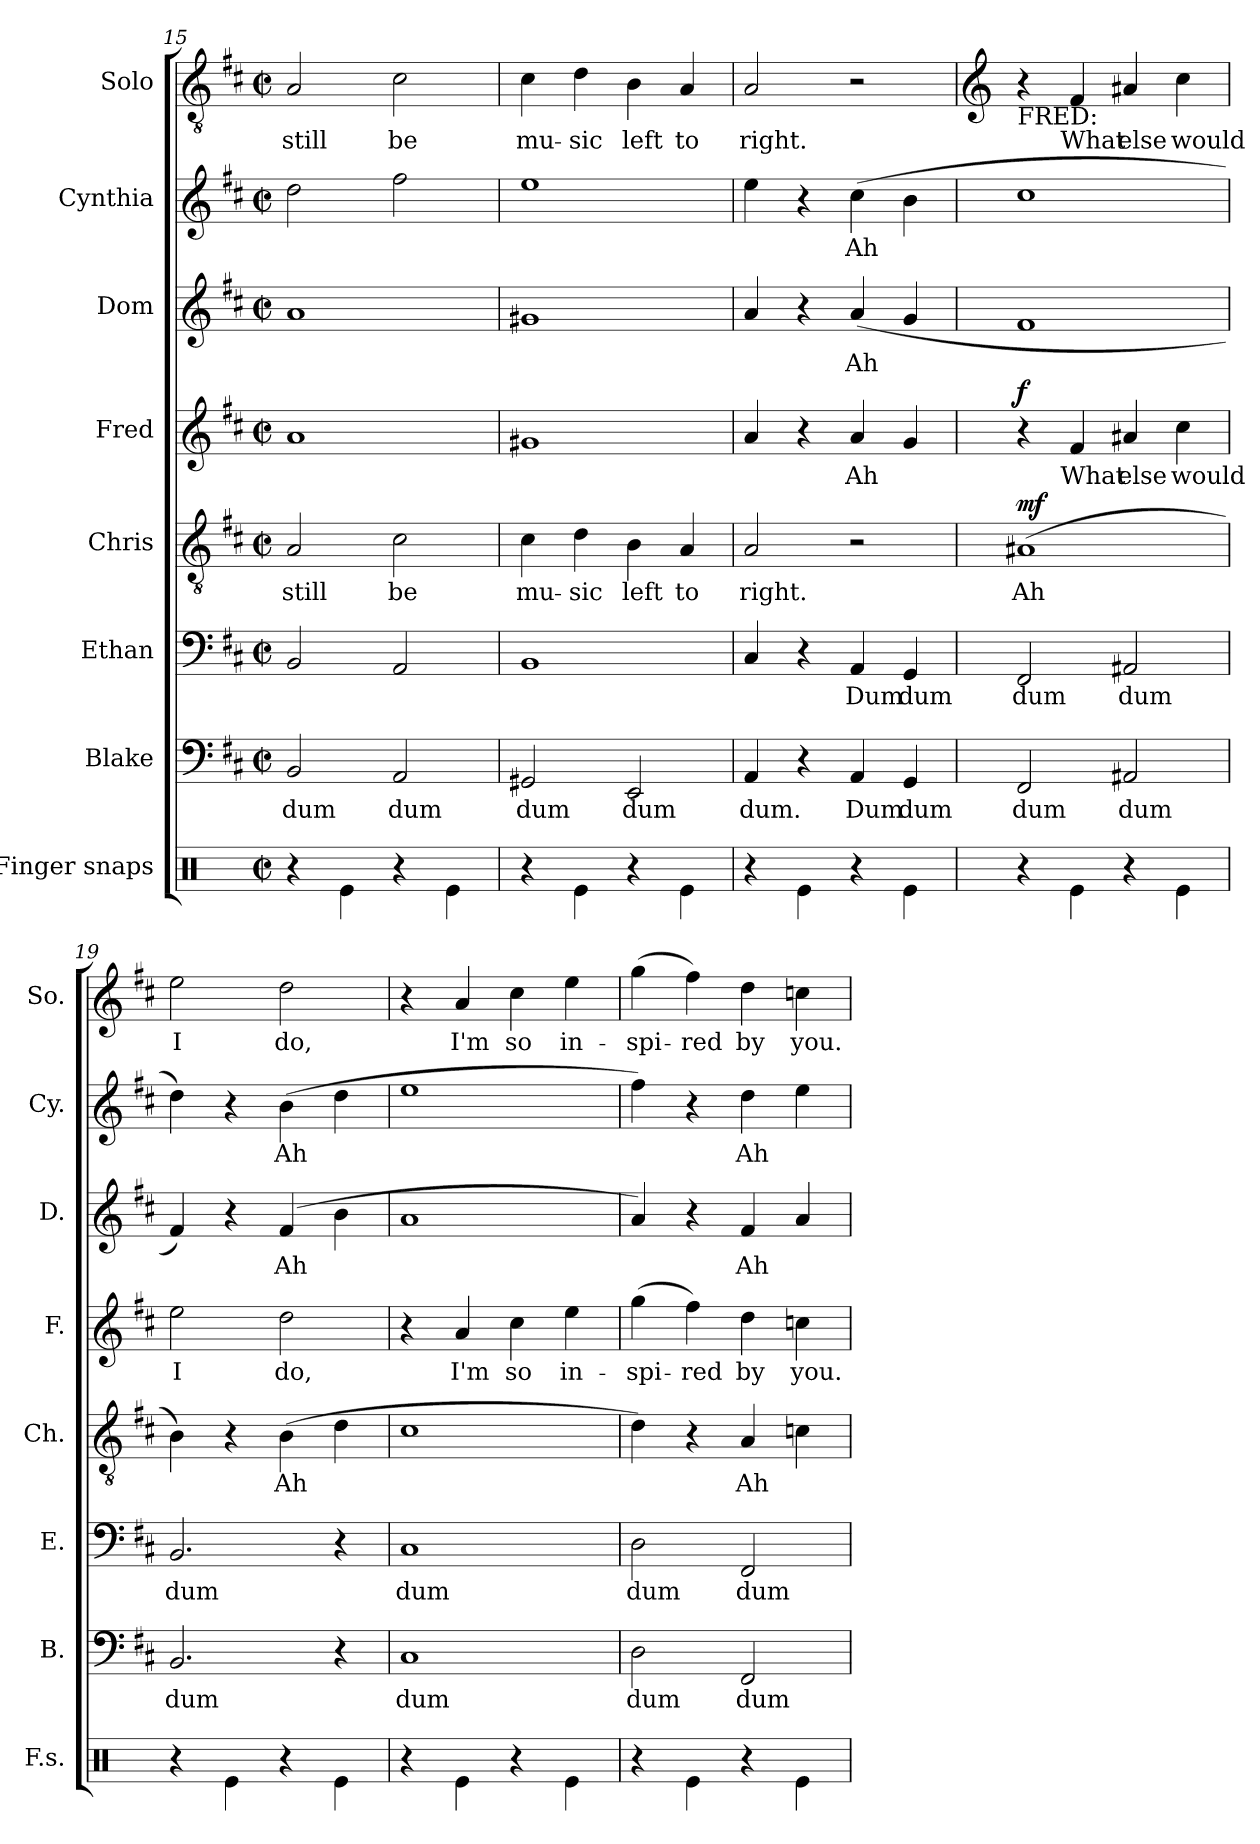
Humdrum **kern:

**kern	**kern	**text	**kern	**text	**kern	**text	**dynam	**kern	**text	**dynam	**kern	**text	**kern	**text	**kern	**text
*part8	*part7	*part7	*part6	*part6	*part5	*part5	*part5	*part4	*part4	*part4	*part3	*part3	*part2	*part2	*part1	*part1
*staff8	*staff7	*staff7	*staff6	*staff6	*staff5	*staff5	*staff5	*staff4	*staff4	*staff4	*staff3	*staff3	*staff2	*staff2	*staff1	*staff1
*I"Finger snaps	*I"Blake	*	*I"Ethan	*	*I"Chris	*	*	*I"Fred	*	*	*I"Dom	*	*I"Cynthia	*	*I"Solo	*
*I'F.s.	*I'B.	*	*I'E.	*	*I'Ch.	*	*	*I'F.	*	*	*I'D.	*	*I'Cy.	*	*I'So.	*
*clefX	*clefF4	*	*clefF4	*	*clefGv2	*	*	*clefG2	*	*	*clefG2	*	*clefG2	*	*clefGv2	*
*k[]	*k[f#c#]	*	*k[f#c#]	*	*k[f#c#]	*	*	*k[f#c#]	*	*	*k[f#c#]	*	*k[f#c#]	*	*k[f#c#]	*
*M2/2	*M2/2	*	*M2/2	*	*M2/2	*	*	*M2/2	*	*	*M2/2	*	*M2/2	*	*M2/2	*
*met(c|)	*met(c|)	*	*met(c|)	*	*met(c|)	*	*	*met(c|)	*	*	*met(c|)	*	*met(c|)	*	*met(c|)	*
=15	=15	=15	=15	=15	=15	=15	=15	=15	=15	=15	=15	=15	=15	=15	=15	=15
4r	2BB/	dum	2BB/	.	2A/	still	.	1a	.	.	1a	.	2dd\	.	2A/	still
4Re\	.	.	.	.	.	.	.	.	.	.	.	.	.	.	.	.
4r	2AA/	dum	2AA/	.	2c#\	be	.	.	.	.	.	.	2ff#\	.	2c#\	be
4Re\	.	.	.	.	.	.	.	.	.	.	.	.	.	.	.	.
=16	=16	=16	=16	=16	=16	=16	=16	=16	=16	=16	=16	=16	=16	=16	=16	=16
4r	2GG#X/	dum	1BB	.	4c#\	mu-	.	1g#X	.	.	1g#X	.	1ee	.	4c#\	mu-
4Re\	.	.	.	.	4d\	-sic	.	.	.	.	.	.	.	.	4d\	-sic
4r	2EE/	dum	.	.	4B\	left	.	.	.	.	.	.	.	.	4B\	left
4Re\	.	.	.	.	4A/	to	.	.	.	.	.	.	.	.	4A/	to
=17	=17	=17	=17	=17	=17	=17	=17	=17	=17	=17	=17	=17	=17	=17	=17	=17
4r	4AA/	dum.	4C#/	.	2A/	right.	.	4a/	.	.	4a/	.	4ee\	.	2A/	right.
4Re\	4r	.	4r	.	.	.	.	4r	.	.	4r	.	4r	.	.	.
4r	4AA/	Dum	4AA/	Dum	2r	.	.	4a/	Ah	.	(4a/	Ah	(4cc#\	Ah	2r	.
4Re\	4GG/	dum	4GG/	dum	.	.	.	4g/	.	.	4g/	.	4b\	.	.	.
!!LO:PB:g=z
=18	=18	=18	=18	=18	=18	=18	=18	=18	=18	=18	=18	=18	=18	=18	=18	=18
*	*	*	*	*	*	*	*	*	*	*	*	*	*	*	*clefG2	*
!	!	!	!	!	!	!	!	!	!	!	!	!	!	!	!LO:TX:b:t=FRED&colon;	!
!	!	!	!	!	!	!	!LO:DY:b	!	!	!LO:DY:b	!	!	!	!	!	!
4r	2FF#/	dum	2FF#/	dum	(1A#X	Ah	mf	4r	.	f	1f#	.	1cc#	.	4r	.
4Re\	.	.	.	.	.	.	.	4f#/	What	.	.	.	.	.	4f#/	What
4r	2AA#X/	dum	2AA#X/	dum	.	.	.	4a#X/	else	.	.	.	.	.	4a#X/	else
4Re\	.	.	.	.	.	.	.	4cc#\	would	.	.	.	.	.	4cc#\	would
=19	=19	=19	=19	=19	=19	=19	=19	=19	=19	=19	=19	=19	=19	=19	=19	=19
4r	2.BB/	dum	2.BB/	dum	4B\)	.	.	2ee\	I	.	4f#/)	.	4dd\)	.	2ee\	I
4Re\	.	.	.	.	4r	.	.	.	.	.	4r	.	4r	.	.	.
4r	.	.	.	.	(4B\	Ah	.	2dd\	do,	.	(4f#/	Ah	(4b\	Ah	2dd\	do,
4Re\	4r	.	4r	.	4d\	.	.	.	.	.	4b\	.	4dd\	.	.	.
=20	=20	=20	=20	=20	=20	=20	=20	=20	=20	=20	=20	=20	=20	=20	=20	=20
4r	1C#	dum	1C#	dum	1c#	.	.	4r	.	.	1a	.	1ee	.	4r	.
4Re\	.	.	.	.	.	.	.	4a/	I'm	.	.	.	.	.	4a/	I'm
4r	.	.	.	.	.	.	.	4cc#\	so	.	.	.	.	.	4cc#\	so
4Re\	.	.	.	.	.	.	.	4ee\	in-	.	.	.	.	.	4ee\	in-
=21	=21	=21	=21	=21	=21	=21	=21	=21	=21	=21	=21	=21	=21	=21	=21	=21
4r	2D\	dum	2D\	dum	4d\)	.	.	(4gg\	-spi-	.	4a/)	.	4ff#\)	.	(4gg\	-spi-
4Re\	.	.	.	.	4r	.	.	4ff#\)	-red	.	4r	.	4r	.	4ff#\)	-red
4r	2FF#/	dum	2FF#/	dum	4A/	Ah	.	4dd\	by	.	4f#/	Ah	4dd\	Ah	4dd\	by
4Re\	.	.	.	.	4cn\	.	.	4ccn\	you.	.	4a/	.	4ee\	.	4ccn\	you.
=	=	=	=	=	=	=	=	=	=	=	=	=	=	=	=	=
*-	*-	*-	*-	*-	*-	*-	*-	*-	*-	*-	*-	*-	*-	*-	*-	*-
